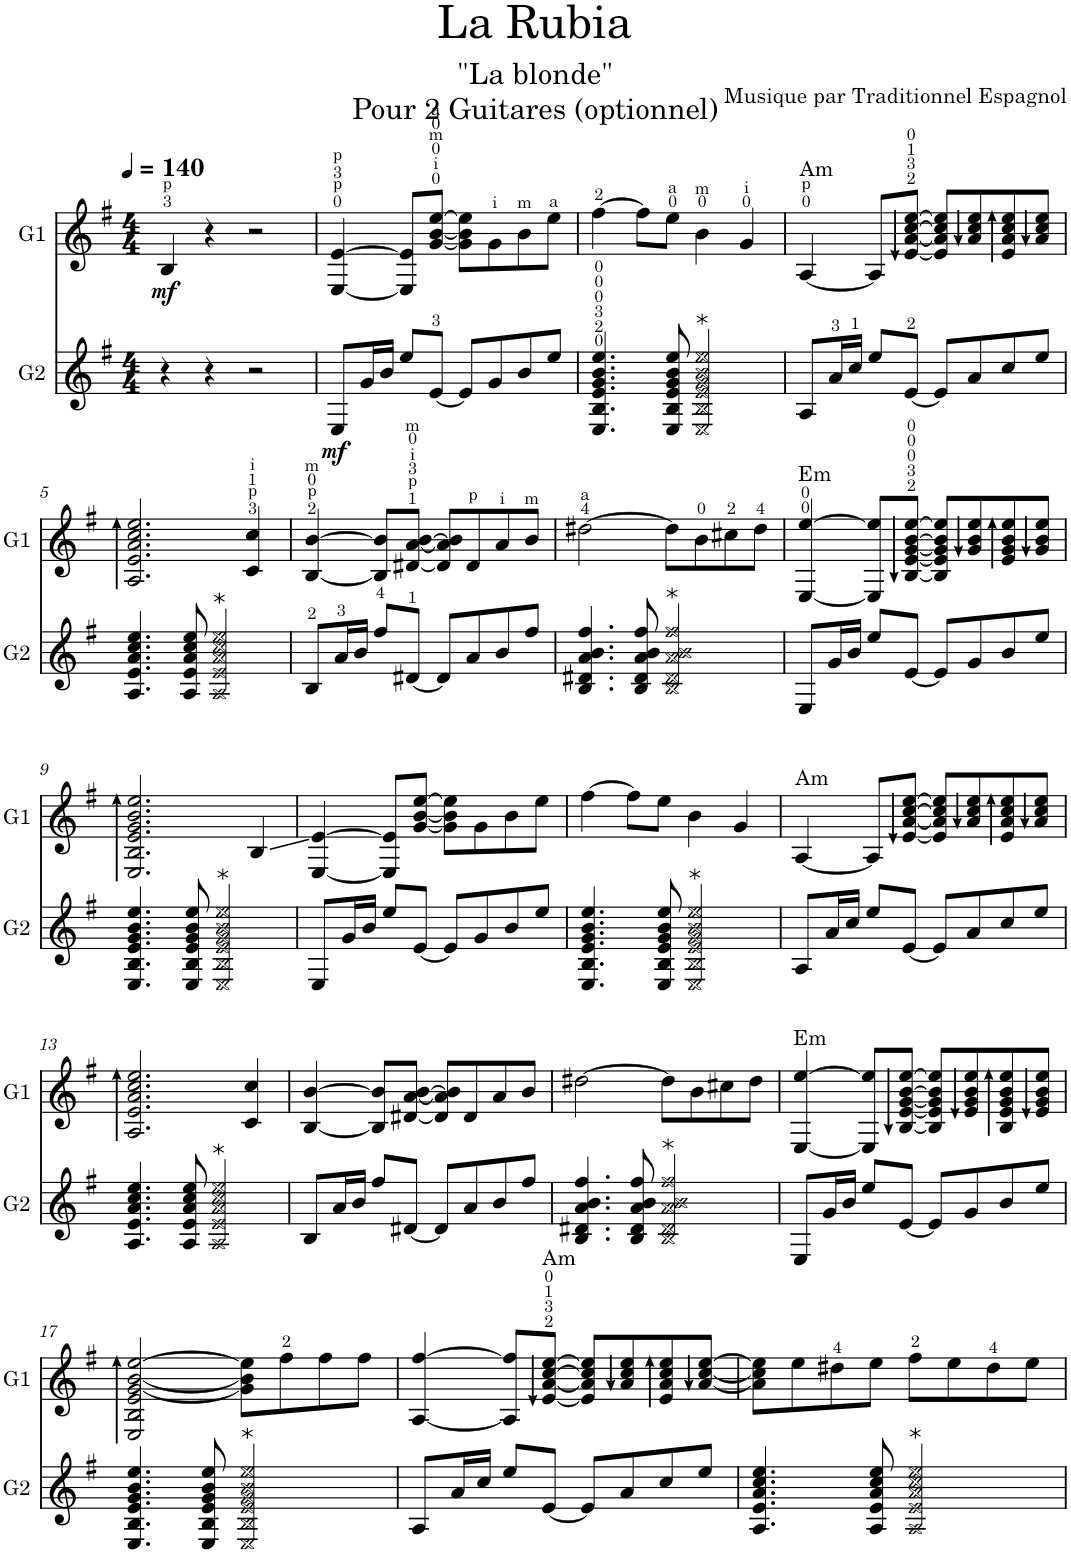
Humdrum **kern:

**kern	**dynam	**kern	**dynam
*part2	*part2	*part1	*part1
*staff2	*staff2	*staff1	*staff1
*I"G2	*	*I"G1	*
*I'G2	*	*I'G1	*
*clefG2	*	*clefG2	*
*Trd7c12	*	*Trd7c12	*
*k[f#]	*	*k[f#]	*
*M4/4	*	*M4/4	*
*MM140	*	*MM140	*
=1	=1	=1	=1
!	!	!	!LO:DY:b
4r	.	4B/	mf
4r	.	4r	.
2r	.	2r	.
=2	=2	=2	=2
!	!LO:DY:b	!	!
8E/L	mf	[4E/ [4e/	.
16g/L	.	.	.
16b/JJ	.	.	.
8ee/L	.	8E/] 8e/]L	.
[8e/J	.	[8g/ [8b/ [8ee/J	.
8e/L]	.	8g\] 8b\] 8ee\]L	.
8g/	.	8g\	.
8b/	.	8b\	.
8ee/J	.	8ee\J	.
=3	=3	=3	=3
4.E/ 4.B/ 4.e/ 4.g/ 4.b/ 4.ee/	.	[4ff#\	.
.	.	8ff#\L]	.
8E/ 8B/ 8e/ 8g/ 8b/ 8ee/	.	8ee\J	.
2E/ 2B/ 2e/ 2g/ 2b/ 2ee/	.	4b\	.
.	.	4g/	.
=4	=4	=4	=4
!	!	!LO:TX:a:t=Am	!
8A/L	.	[4A/	.
16a/L	.	.	.
16cc/JJ	.	.	.
8ee/L	.	8A/L]	.
[8e/J	.	[8e/ [8a/ [8cc/ [8ee/J	.
8e/L]	.	8e/] 8a/] 8cc/] 8ee/]L	.
8a/	.	8a/ 8cc/ 8ee/	.
8cc/	.	8e/ 8a/ 8cc/ 8ee/	.
8ee/J	.	8a/ 8cc/ 8ee/J	.
!!LO:LB:g=z
=5	=5	=5	=5
4.A/ 4.e/ 4.a/ 4.cc/ 4.ee/	.	2.A/ 2.e/ 2.a/ 2.cc/ 2.ee/	.
8A/ 8e/ 8a/ 8cc/ 8ee/	.	.	.
2A/ 2e/ 2a/ 2cc/ 2ee/	.	.	.
.	.	4c/ 4cc/	.
=6	=6	=6	=6
8B/L	.	[4B/ [4b/	.
16a/L	.	.	.
16b/JJ	.	.	.
8ff#/L	.	8B/] 8b/]L	.
[8d#X/J	.	[8d#X/ [8a/ [8b/J	.
8d#/L]	.	8d#/] 8a/] 8b/]L	.
8a/	.	8d#/	.
8b/	.	8a/	.
8ff#/J	.	8b/J	.
=7	=7	=7	=7
4.B/ 4.d#X/ 4.a/ 4.b/ 4.ff#/	.	[2dd#X\	.
8B/ 8d#/ 8a/ 8b/ 8ff#/	.	.	.
2B/ 2d#/ 2a/ 2b/ 2ff#/	.	8dd#\L]	.
.	.	8b\	.
.	.	8cc#X\	.
.	.	8dd#\J	.
=8	=8	=8	=8
!	!	!LO:TX:a:t=Em	!
8E/L	.	[4E/ [4ee/	.
16g/L	.	.	.
16b/JJ	.	.	.
8ee/L	.	8E/] 8ee/]L	.
[8e/J	.	[8B/ [8e/ [8g/ [8b/ [8ee/J	.
8e/L]	.	8B/] 8e/] 8g/] 8b/] 8ee/]L	.
8g/	.	8g/ 8b/ 8ee/	.
8b/	.	8e/ 8g/ 8b/ 8ee/	.
8ee/J	.	8g/ 8b/ 8ee/J	.
!!LO:LB:g=z
=9	=9	=9	=9
4.E/ 4.B/ 4.e/ 4.g/ 4.b/ 4.ee/	.	2.E/ 2.B/ 2.e/ 2.g/ 2.b/ 2.ee/	.
8E/ 8B/ 8e/ 8g/ 8b/ 8ee/	.	.	.
2E/ 2B/ 2e/ 2g/ 2b/ 2ee/	.	.	.
.	.	4B/	.
=10	=10	=10	=10
8E/L	.	[4E/ [4e/	.
16g/L	.	.	.
16b/JJ	.	.	.
8ee/L	.	8E/] 8e/]L	.
[8e/J	.	[8g/ [8b/ [8ee/J	.
8e/L]	.	8g\] 8b\] 8ee\]L	.
8g/	.	8g\	.
8b/	.	8b\	.
8ee/J	.	8ee\J	.
=11	=11	=11	=11
4.E/ 4.B/ 4.e/ 4.g/ 4.b/ 4.ee/	.	[4ff#\	.
.	.	8ff#\L]	.
8E/ 8B/ 8e/ 8g/ 8b/ 8ee/	.	8ee\J	.
2E/ 2B/ 2e/ 2g/ 2b/ 2ee/	.	4b\	.
.	.	4g/	.
=12	=12	=12	=12
!	!	!LO:TX:a:t=Am	!
8A/L	.	[4A/	.
16a/L	.	.	.
16cc/JJ	.	.	.
8ee/L	.	8A/L]	.
[8e/J	.	[8e/ [8a/ [8cc/ [8ee/J	.
8e/L]	.	8e/] 8a/] 8cc/] 8ee/]L	.
8a/	.	8a/ 8cc/ 8ee/	.
8cc/	.	8e/ 8a/ 8cc/ 8ee/	.
8ee/J	.	8a/ 8cc/ 8ee/J	.
!!LO:LB:g=z
=13	=13	=13	=13
4.A/ 4.e/ 4.a/ 4.cc/ 4.ee/	.	2.A/ 2.e/ 2.a/ 2.cc/ 2.ee/	.
8A/ 8e/ 8a/ 8cc/ 8ee/	.	.	.
2A/ 2e/ 2a/ 2cc/ 2ee/	.	.	.
.	.	4c/ 4cc/	.
=14	=14	=14	=14
8B/L	.	[4B/ [4b/	.
16a/L	.	.	.
16b/JJ	.	.	.
8ff#/L	.	8B/] 8b/]L	.
[8d#X/J	.	[8d#X/ [8a/ [8b/J	.
8d#/L]	.	8d#/] 8a/] 8b/]L	.
8a/	.	8d#/	.
8b/	.	8a/	.
8ff#/J	.	8b/J	.
=15	=15	=15	=15
4.B/ 4.d#X/ 4.a/ 4.b/ 4.ff#/	.	[2dd#X\	.
8B/ 8d#/ 8a/ 8b/ 8ff#/	.	.	.
2B/ 2d#/ 2a/ 2b/ 2ff#/	.	8dd#\L]	.
.	.	8b\	.
.	.	8cc#X\	.
.	.	8dd#\J	.
=16	=16	=16	=16
!	!	!LO:TX:a:t=Em	!
8E/L	.	[4E/ [4ee/	.
16g/L	.	.	.
16b/JJ	.	.	.
8ee/L	.	8E/] 8ee/]L	.
[8e/J	.	[8B/ [8e/ [8g/ [8b/ [8ee/J	.
8e/L]	.	8B/] 8e/] 8g/] 8b/] 8ee/]L	.
8g/	.	8e/ 8g/ 8b/ 8ee/	.
8b/	.	8B/ 8e/ 8g/ 8b/ 8ee/	.
8ee/J	.	8e/ 8g/ 8b/ 8ee/J	.
!!LO:LB:g=z
=17	=17	=17	=17
4.E/ 4.B/ 4.e/ 4.g/ 4.b/ 4.ee/	.	2E/ 2B/ 2e/ [2g/ [2b/ [2ee/	.
8E/ 8B/ 8e/ 8g/ 8b/ 8ee/	.	.	.
2E/ 2B/ 2e/ 2g/ 2b/ 2ee/	.	8g\] 8b\] 8ee\]L	.
.	.	8ff#\	.
.	.	8ff#\	.
.	.	8ff#\J	.
=18	=18	=18	=18
8A/L	.	[4A/ [4ff#/	.
16a/L	.	.	.
16cc/JJ	.	.	.
8ee/L	.	8A/] 8ff#/]L	.
!	!	!LO:TX:a:t=Am	!
[8e/J	.	[8e/ [8a/ [8cc/ [8ee/J	.
8e/L]	.	8e/] 8a/] 8cc/] 8ee/]L	.
8a/	.	8a/ 8cc/ 8ee/	.
8cc/	.	8e/ 8a/ 8cc/ 8ee/	.
8ee/J	.	[8a/ [8cc/ [8ee/J	.
=19	=19	=19	=19
4.A/ 4.e/ 4.a/ 4.cc/ 4.ee/	.	8a\] 8cc\] 8ee\]L	.
.	.	8ee\	.
.	.	8dd#X\	.
8A/ 8e/ 8a/ 8cc/ 8ee/	.	8ee\J	.
2A/ 2e/ 2a/ 2cc/ 2ee/	.	8ff#\L	.
.	.	8ee\	.
.	.	8dd#\	.
.	.	8ee\J	.
=	=	=	=
*-	*-	*-	*-
